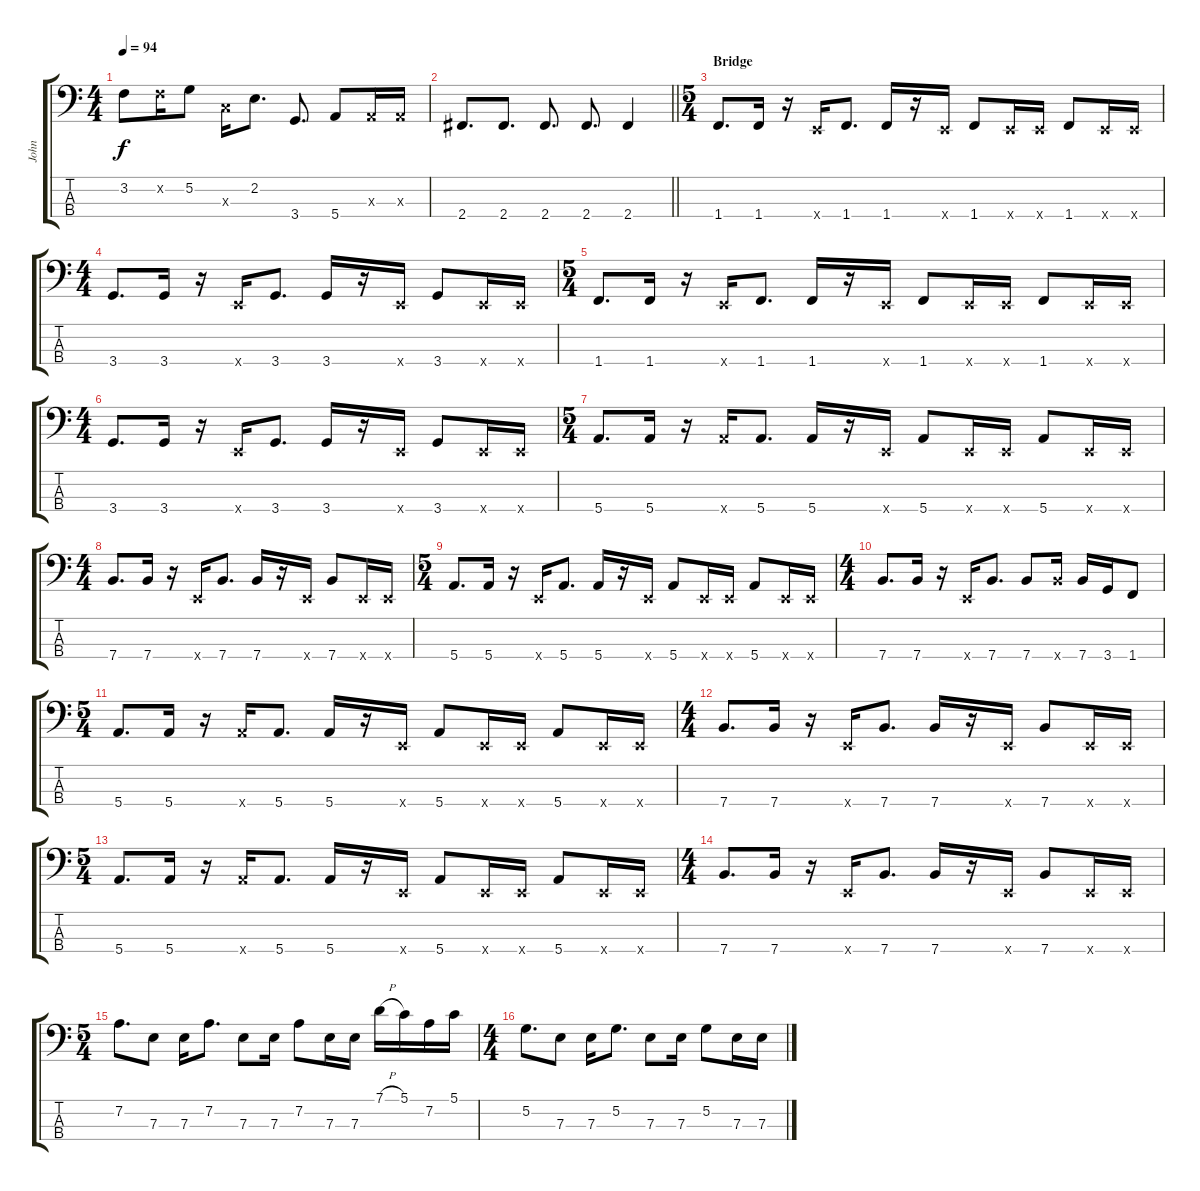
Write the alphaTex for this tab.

\track ("John" "John") {instrument electricbassfinger}
\staff {score tabs}
\tuning (G2 D2 A1 E1) {hide}
\ts (4 4)
\tempo 94
\clef f4
\ks c
3.2.8{dy f} 3.2{x}.16 5.2.8 3.3{x}.16 2.2.8{d} 3.4.8{d} 5.4.8 0.3{x}.16 0.3{x}.16 |
\barLineRight lightlight
2.4.8{d} 2.4.8{d} 2.4.8{d} 2.4.8{d} 2.4.4 |
\ts (5 4)
\section ("" "Bridge")
1.4.8{d} 1.4.16 r.16 0.4{x}.16 1.4.8{d} 1.4.16 r.16 0.4{x}.16 1.4.8 0.4{x}.16 0.4{x}.16 1.4.8 0.4{x}.16 0.4{x}.16 |
\ts (4 4)
3.4.8{d} 3.4.16 r.16 0.4{x}.16 3.4.8{d} 3.4.16 r.16 0.4{x}.16 3.4.8 0.4{x}.16 0.4{x}.16 |
\ts (5 4)
1.4.8{d} 1.4.16 r.16 0.4{x}.16 1.4.8{d} 1.4.16 r.16 0.4{x}.16 1.4.8 0.4{x}.16 0.4{x}.16 1.4.8 0.4{x}.16 0.4{x}.16 |
\ts (4 4)
3.4.8{d} 3.4.16 r.16 0.4{x}.16 3.4.8{d} 3.4.16 r.16 0.4{x}.16 3.4.8 0.4{x}.16 0.4{x}.16 |
\ts (5 4)
5.4.8{d} 5.4.16 r.16 5.4{x}.16 5.4.8{d} 5.4.16 r.16 0.4{x}.16 5.4.8 0.4{x}.16 0.4{x}.16 5.4.8 0.4{x}.16 0.4{x}.16 |
\ts (4 4)
7.4.8{d} 7.4.16 r.16 0.4{x}.16 7.4.8{d} 7.4.16 r.16 0.4{x}.16 7.4.8 0.4{x}.16 0.4{x}.16 |
\ts (5 4)
5.4.8{d} 5.4.16 r.16 0.4{x}.16 5.4.8{d} 5.4.16 r.16 0.4{x}.16 5.4.8 0.4{x}.16 0.4{x}.16 5.4.8 0.4{x}.16 0.4{x}.16 |
\ts (4 4)
7.4.8{d} 7.4.16 r.16 0.4{x}.16 7.4.8{d} 7.4.8 7.4{x}.16 7.4.16 3.4.16 1.4.8 |
\ts (5 4)
5.4.8{d} 5.4.16 r.16 5.4{x}.16 5.4.8{d} 5.4.16 r.16 0.4{x}.16 5.4.8 0.4{x}.16 0.4{x}.16 5.4.8 0.4{x}.16 0.4{x}.16 |
\ts (4 4)
7.4.8{d} 7.4.16 r.16 0.4{x}.16 7.4.8{d} 7.4.16 r.16 0.4{x}.16 7.4.8 0.4{x}.16 0.4{x}.16 |
\ts (5 4)
5.4.8{d} 5.4.16 r.16 5.4{x}.16 5.4.8{d} 5.4.16 r.16 0.4{x}.16 5.4.8 0.4{x}.16 0.4{x}.16 5.4.8 0.4{x}.16 0.4{x}.16 |
\ts (4 4)
7.4.8{d} 7.4.16 r.16 0.4{x}.16 7.4.8{d} 7.4.16 r.16 0.4{x}.16 7.4.8 0.4{x}.16 0.4{x}.16 |
\ts (5 4)
7.2.8{d} 7.3.8 7.3.16 7.2.8{d} 7.3.8 7.3.16 7.2.8 7.3.16 7.3.16 7.1{h}.16 5.1.16 7.2.16 5.1.16 |
\ts (4 4)
5.2.8{d} 7.3.8 7.3.16 5.2.8{d} 7.3.8 7.3.16 5.2.8 7.3.16 7.3.16
